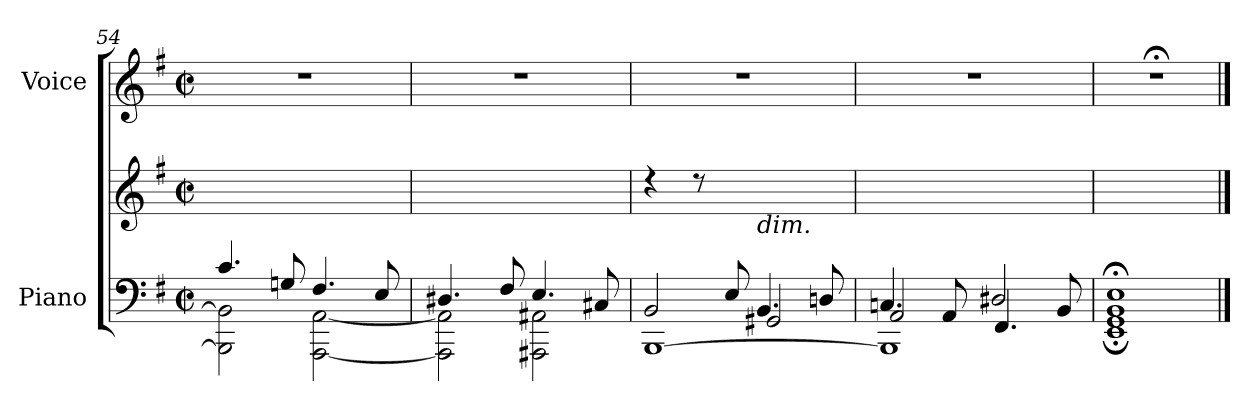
**kern	**kern	**kern
*part2	*part2	*part1
*staff3	*staff2	*staff1
*I"Piano	*	*I"Voice
*I'Pno	*	*
*clefF4	*clefG2	*clefG2
*k[f#]	*k[f#]	*k[f#]
*M2/2	*M2/2	*M2/2
*met(c|)	*met(c|)	*met(c|)
=54	=54	=54
*^	*	*
4.c/	2BBB\] 2BB\]	1ryy	1r
8Gn/	.	.	.
4.F#/	[2AAA\ [2AA\	.	.
8E/	.	.	.
=55	=55	=55	=55
4.D#X/	2AAA\] 2AA\]	1ryy	1r
8F#/	.	.	.
4.E/	2AAA#X\ 2AA#X\	.	.
8C#X/	.	.	.
=56	=56	=56	=56
*	*^	*	*
4.ryy	2BB/	[1BBB	4rdd	1r
.	.	.	8rdd	.
8E/	.	.	8ryy	.
!	!	!	!LO:TX:b:i:t=dim.	!
4.BB/	2GG#X/	.	2ryy	.
8Dn/	.	.	.	.
=57	=57	=57	=57	=57
4.Cn/	2AA/	1BBB]	1ryy	1r
8AA/	.	.	.	.
4.FF#/	2D#X/	.	.	.
8BB/	.	.	.	.
*	*v	*v	*	*
=58	=58	=58	=58
1E;<	1EE; 1GG; 1BB;	1ryy	1r;<
*v	*v	*	*
==	==	==
*-	*-	*-
